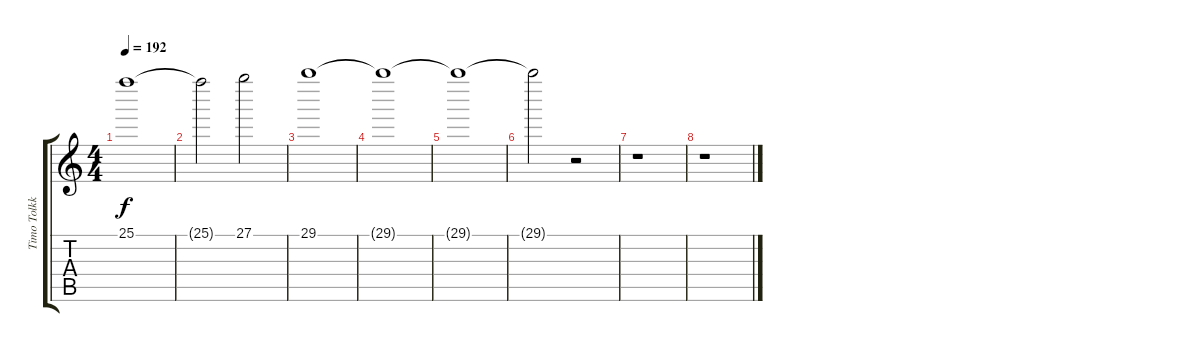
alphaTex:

\track ("Timo Tolkki" "Timo Tolkk") {instrument distortionguitar}
\staff {score tabs}
\tuning (E4 B3 G3 D3 A2 E2) {hide}
\ts (4 4)
\tempo 192
\clef g2
\ks c
25.1{t}.1{dy f} |
25.1{t}.2 27.1.2{volume 4} |
29.1.1{volume 4} |
29.1{t}.1 |
29.1{t}.1 |
29.1{t}.2 r.2{volume 2} |
r.1{volume 2} |
r.1
